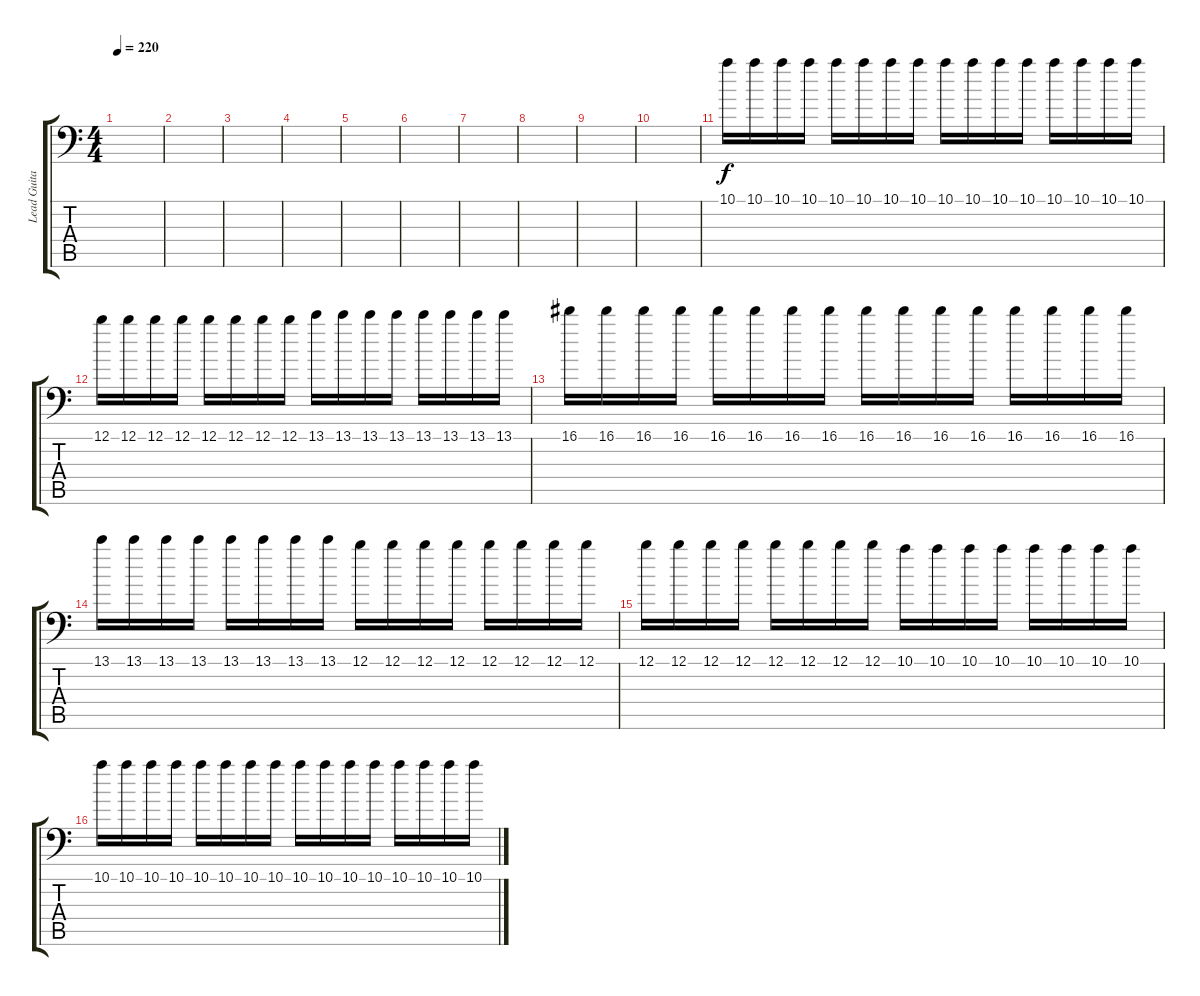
\track ("Lead Guitar 1" "Lead Guita") {instrument overdrivenguitar}
\staff {score tabs}
\tuning (B3 Gb3 D3 A2 E2 A1) {hide}
\ts (4 4)
\tempo 220
\clef f4
\ks c
|
|
|
|
|
|
|
|
|
|
10.1.16 10.1.16 10.1.16 10.1.16 10.1.16 10.1.16 10.1.16 10.1.16 10.1.16 10.1.16 10.1.16 10.1.16 10.1.16 10.1.16 10.1.16 10.1.16 |
12.1.16 12.1.16 12.1.16 12.1.16 12.1.16 12.1.16 12.1.16 12.1.16 13.1.16 13.1.16 13.1.16 13.1.16 13.1.16 13.1.16 13.1.16 13.1.16 |
16.1.16 16.1.16 16.1.16 16.1.16 16.1.16 16.1.16 16.1.16 16.1.16 16.1.16 16.1.16 16.1.16 16.1.16 16.1.16 16.1.16 16.1.16 16.1.16 |
13.1.16 13.1.16 13.1.16 13.1.16 13.1.16 13.1.16 13.1.16 13.1.16 12.1.16 12.1.16 12.1.16 12.1.16 12.1.16 12.1.16 12.1.16 12.1.16 |
12.1.16 12.1.16 12.1.16 12.1.16 12.1.16 12.1.16 12.1.16 12.1.16 10.1.16 10.1.16 10.1.16 10.1.16 10.1.16 10.1.16 10.1.16 10.1.16 |
10.1.16 10.1.16 10.1.16 10.1.16 10.1.16 10.1.16 10.1.16 10.1.16 10.1.16 10.1.16 10.1.16 10.1.16 10.1.16 10.1.16 10.1.16 10.1.16
